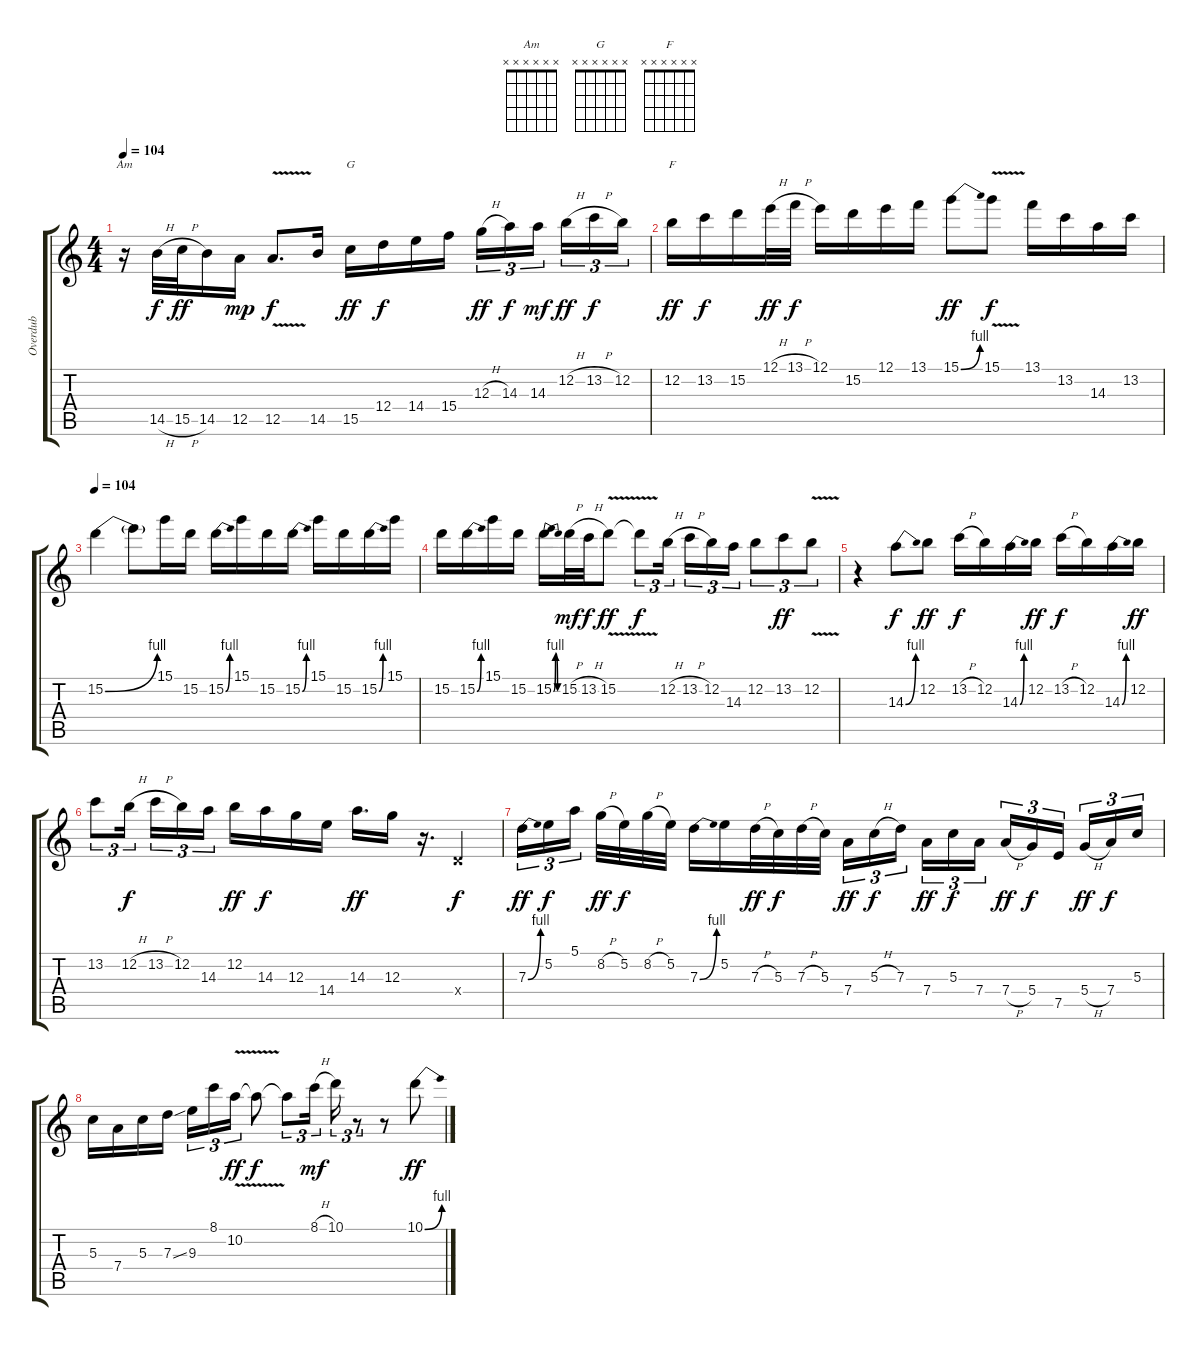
\track ("Overdub" "Overdub") {instrument fretlessbass}
\staff {score tabs}
\tuning (E4 B3 G3 D3 A2 E2) {hide}
\chord ("Am" x x x x x x)
\chord ("G" x x x x x x)
\chord ("F" x x x x x x)
\ts (4 4)
\tempo 104
\clef g2
\ks c
r.16{ch "Am" dy f} 14.5{h}.32 15.5{h}.32{dy ff} 14.5.16 12.5.16{dy mp} 12.5{v}.8{d dy f} 14.5.16 15.5.16{ch "G" dy ff} 12.4.16{dy f} 14.4.16 15.4.16 12.3{h}.16{tu (3 2) dy ff} 14.3.16{tu (3 2) dy f} 14.3.16{tu (3 2) dy mf} 12.2{h}.16{tu (3 2) dy ff} 13.2{h}.16{tu (3 2) dy f} 12.2.16{tu (3 2)} |
12.2.16{ch "F" dy ff} 13.2.16{dy f} 15.2.16 12.1{h}.32{dy ff} 13.1{h}.32{dy f} 12.1.16 15.2.16 12.1.16 13.1.16 15.1{be (bend 0 0 60 4)}.8{dy ff} 15.1{v}.8{dy f} 13.1.16 13.2.16 14.3.16 13.2.16 |
\tempo 104
15.2{be (bend 0 0 60 4)}.4 15.2{t}.8 15.1.16 15.2.16 15.2{be (bend 0 0 60 4)}.16 15.1.16 15.2.16 15.2{be (bend 0 0 60 4)}.16 15.1.16 15.2.16 15.2{be (bend 0 0 60 4)}.16 15.1.16 |
15.2.16 15.2{be (bend 0 0 60 4)}.16 15.1.16 15.2.16 15.2{be (bendrelease 0 0 15 4 30 4 60 0)}.16 15.2{h}.32{dy mf} 13.2{h}.32{dy f} 15.2{v}.8{dy ff} 15.2{t}.8{tu (3 2) dy f} 12.2{h}.16{tu (3 2)} 13.2{h}.16{tu (3 2)} 12.2.16{tu (3 2)} 14.3.16{tu (3 2)} 12.2.8{tu (3 2)} 13.2.8{tu (3 2) dy ff} 12.2{v}.8{tu (3 2)} |
r.4 14.3{be (bend 0 0 60 4)}.8{dy f} 12.2.8{dy ff} 13.2{h}.16{dy f} 12.2.16 14.3{be (bend 0 0 60 4)}.16 12.2.16{dy ff} 13.2{h}.16{dy f} 12.2.16 14.3{be (bend 0 0 60 4)}.16 12.2.16{dy ff} |
13.2.8{tu (3 2)} 12.2{h}.16{tu (3 2) dy f} 13.2{h}.16{tu (3 2)} 12.2.16{tu (3 2)} 14.3.16{tu (3 2)} 12.2.16{dy ff} 14.3.16{dy f} 12.3.16 14.4.16 14.3.16{d dy ff} 12.3.16 r.16{d} 0.4{x}.4{dy f} |
7.3{be (bend 0 0 60 4)}.16{tu (3 2) dy ff} 5.2.16{tu (3 2) dy f} 5.1.16{tu (3 2)} 8.2{h}.32{dy ff} 5.2.32{dy f} 8.2{h}.32 5.2.32 7.3{be (bend 0 0 60 4)}.16 5.2.16 7.3{h}.32{dy ff} 5.3.32{dy f} 7.3{h}.32 5.3.32 7.4.16{tu (3 2) dy ff} 5.3{h}.16{tu (3 2) dy f} 7.3.16{tu (3 2)} 7.4.16{tu (3 2) dy ff} 5.3.16{tu (3 2) dy f} 7.4.16{tu (3 2)} 7.4{h}.16{tu (3 2) dy ff} 5.4.16{tu (3 2) dy f} 7.5.16{tu (3 2)} 5.4{h}.16{tu (3 2) dy ff} 7.4.16{tu (3 2) dy f} 5.3.16{tu (3 2)} |
5.3.16 7.4.16 5.3.16 7.3{ss}.16 9.3.16{tu (3 2)} 8.1.16{tu (3 2)} 10.2{v}.16{tu (3 2) dy ff} 10.2{t}.8{dy f} 10.2{t}.8{tu (3 2)} 8.1{h}.16{tu (3 2) dy mf} 10.1.16{tu (3 2)} r.8{tu (3 2)} r.8 10.1{be (bend 0 0 60 4)}.8{dy ff}
